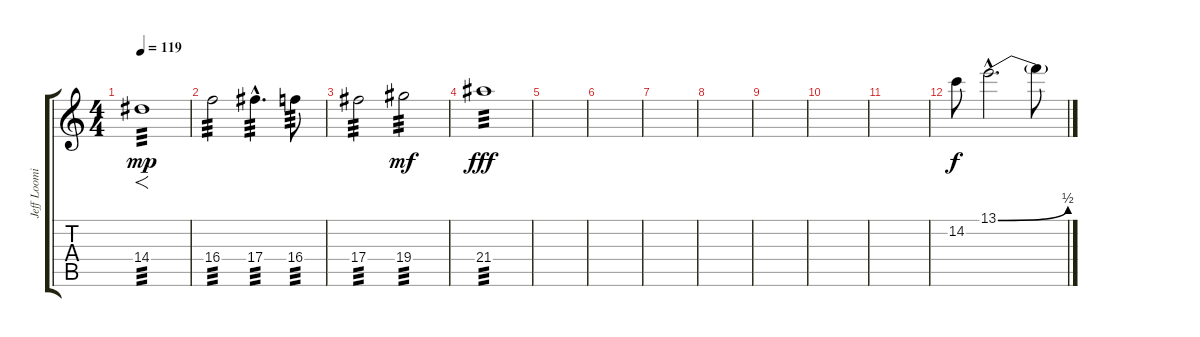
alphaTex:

\track ("Jeff Loomis Clean Lead" "Jeff Loomi") {instrument acousticguitarsteel}
\staff {score tabs}
\tuning (Eb4 Bb3 Gb3 Db3 Ab2 Eb2) {hide}
\ts (4 4)
\tempo 119
\clef g2
\ks c
14.4.1{f tp 3 dy mp} |
16.4.2{tp 3} 17.4{hac}.4{d tp 3} 16.4.8{tp 3} |
17.4.2{tp 3} 19.4.2{tp 3 dy mf} |
21.4.1{tp 3 dy fff} |
|
|
|
|
|
|
|
14.2.8{dy f volume 16 balance 8 instrument distortionguitar} 13.1{be (bend 0 0 60 2) hac}.2{d} 13.1{t}.8
